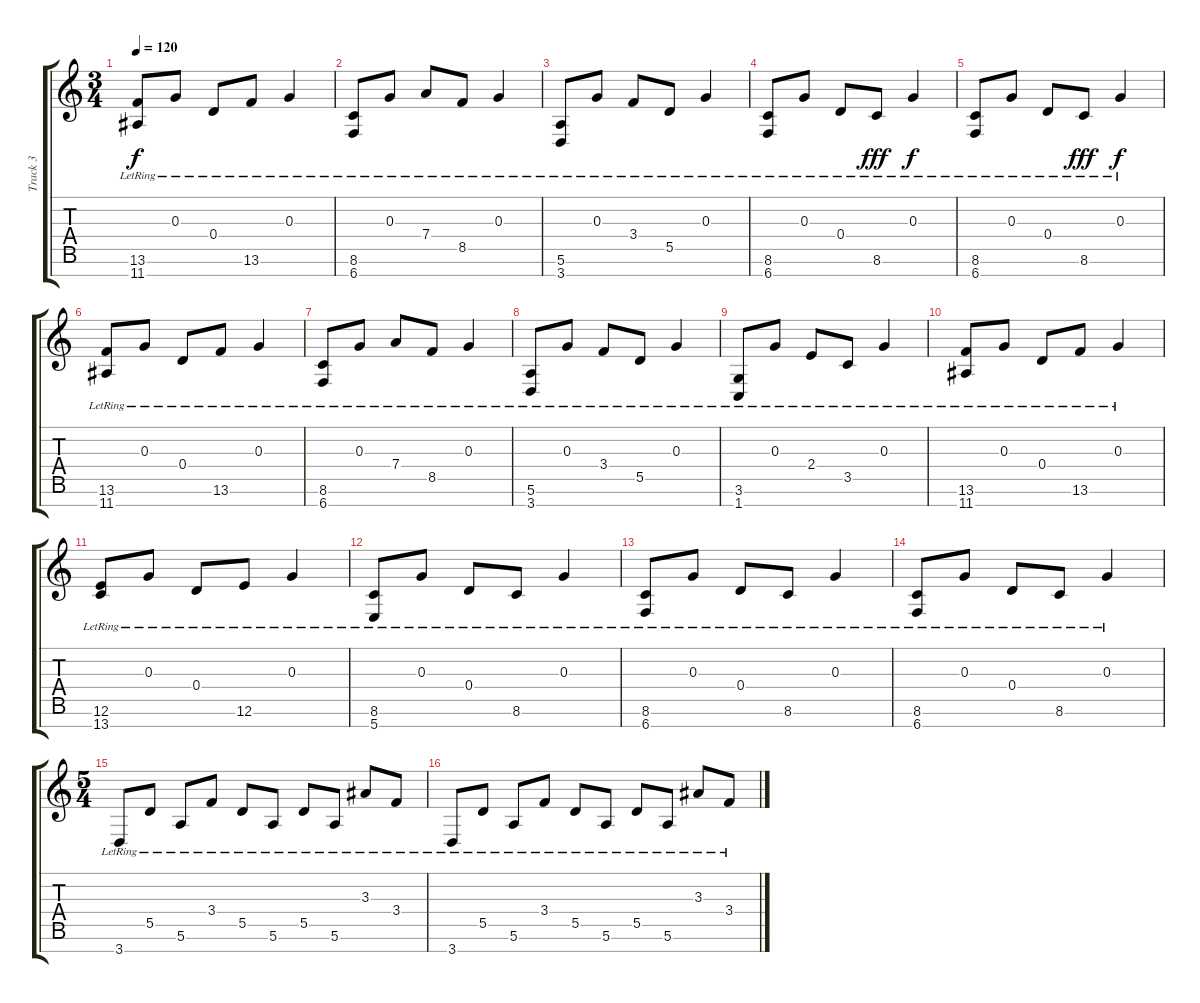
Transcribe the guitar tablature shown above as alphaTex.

\track ("Track 3" "Track 3") {instrument electricguitarclean}
\staff {score tabs}
\tuning (E4 B3 G3 D3 A2 E2 B1) {hide}
\ts (3 4)
\tempo 120
\clef g2
\ks c
(13.6{lr} 11.7{lr}).8{dy f} 0.3{lr}.8 0.4{lr}.8 13.6{lr}.8 0.3{lr}.4 |
(8.6{lr} 6.7{lr}).8 0.3{lr}.8 7.4{lr}.8 8.5{lr}.8 0.3{lr}.4 |
(5.6{lr} 3.7{lr}).8 0.3{lr}.8 3.4{lr}.8 5.5{lr}.8 0.3{lr}.4 |
(8.6{lr} 6.7{lr}).8 0.3{lr}.8 0.4{lr}.8 8.6{lr}.8{dy fff} 0.3{lr}.4{dy f} |
(8.6{lr} 6.7{lr}).8 0.3{lr}.8 0.4{lr}.8 8.6{lr}.8{dy fff} 0.3{lr}.4{dy f} |
(13.6{lr} 11.7{lr}).8 0.3{lr}.8 0.4{lr}.8 13.6{lr}.8 0.3{lr}.4 |
(8.6{lr} 6.7{lr}).8 0.3{lr}.8 7.4{lr}.8 8.5{lr}.8 0.3{lr}.4 |
(5.6{lr} 3.7{lr}).8 0.3{lr}.8 3.4{lr}.8 5.5{lr}.8 0.3{lr}.4 |
(3.6{lr} 1.7{lr}).8 0.3{lr}.8 2.4{lr}.8 3.5{lr}.8 0.3{lr}.4 |
(13.6{lr} 11.7{lr}).8 0.3{lr}.8 0.4{lr}.8 13.6{lr}.8 0.3{lr}.4 |
(12.6{lr} 13.7{lr}).8 0.3{lr}.8 0.4{lr}.8 12.6{lr}.8 0.3{lr}.4 |
(8.6{lr} 5.7{lr}).8 0.3{lr}.8 0.4{lr}.8 8.6{lr}.8 0.3{lr}.4 |
(8.6{lr} 6.7{lr}).8 0.3{lr}.8 0.4{lr}.8 8.6{lr}.8 0.3{lr}.4 |
(8.6{lr} 6.7{lr}).8 0.3{lr}.8 0.4{lr}.8 8.6{lr}.8 0.3{lr}.4 |
\ts (5 4)
3.7{lr}.8{instrument electricguitarclean} 5.5{lr}.8 5.6{lr}.8 3.4{lr}.8 5.5{lr}.8 5.6{lr}.8 5.5{lr}.8 5.6{lr}.8 3.3{lr}.8 3.4{lr}.8 |
3.7{lr}.8 5.5{lr}.8 5.6{lr}.8 3.4{lr}.8 5.5{lr}.8 5.6{lr}.8 5.5{lr}.8 5.6{lr}.8 3.3{lr}.8 3.4{lr}.8
